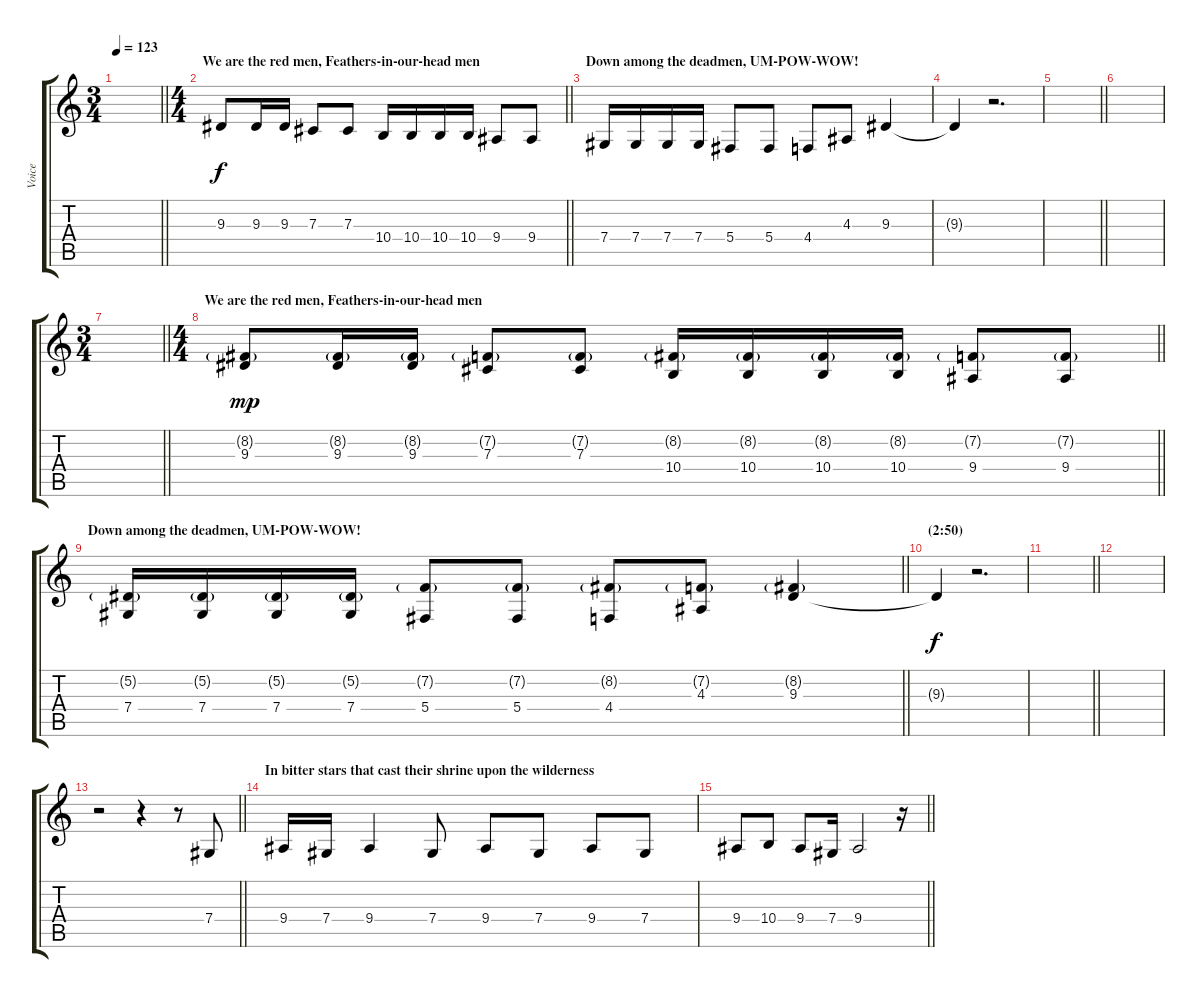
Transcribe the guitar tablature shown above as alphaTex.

\track ("Voice" "Voice") {mute instrument lead1square}
\staff {score tabs}
\tuning (Eb4 Bb3 Gb3 Db3 Ab2 Eb2) {hide}
\ts (3 4)
\tempo 123
\clef g2
\barLineRight lightlight
\ks c
|
\ts (4 4)
\section ("" "We are the red men, Feathers-in-our-head men ")
\barLineRight lightlight
9.3.8{dy f} 9.3.16 9.3.16 7.3.8 7.3.8 10.4.16 10.4.16 10.4.16 10.4.16 9.4.8 9.4.8 |
\section ("" "Down among the deadmen, UM-POW-WOW! ")
7.4.16 7.4.16 7.4.16 7.4.16 5.4.8 5.4.8 4.4.8 4.3.8 9.3.4 |
9.3{t}.4 r.2{d} |
\barLineRight lightlight
|
|
\ts (3 4)
\barLineRight lightlight
|
\ts (4 4)
\section ("" "We are the red men, Feathers-in-our-head men ")
\barLineRight lightlight
(8.2{g} 9.3).8{dy mp} (8.2{g} 9.3).16 (8.2{g} 9.3).16 (7.2{g} 7.3).8 (7.2{g} 7.3).8 (8.2{g} 10.4).16 (8.2{g} 10.4).16 (8.2{g} 10.4).16 (8.2{g} 10.4).16 (7.2{g} 9.4).8 (7.2{g} 9.4).8 |
\section ("" "Down among the deadmen, UM-POW-WOW! ")
\barLineRight lightlight
(5.2{g} 7.4).16 (5.2{g} 7.4).16 (5.2{g} 7.4).16 (5.2{g} 7.4).16 (7.2{g} 5.4).8 (7.2{g} 5.4).8 (8.2{g} 4.4).8 (7.2{g} 4.3).8 (8.2{g} 9.3).4 |
\section ("" "(2:50)")
9.3{t}.4{dy f} r.2{d} |
\barLineRight lightlight
|
|
\barLineRight lightlight
r.2 r.4 r.8 7.4.8 |
\section ("" "In bitter stars that cast their shrine upon the wilderness")
9.4.16 7.4.16 9.4.4 7.4.8 9.4.8 7.4.8 9.4.8 7.4.8 |
\barLineRight lightlight
9.4.8 10.4.8 9.4.8 7.4.16 9.4.2 r.16
